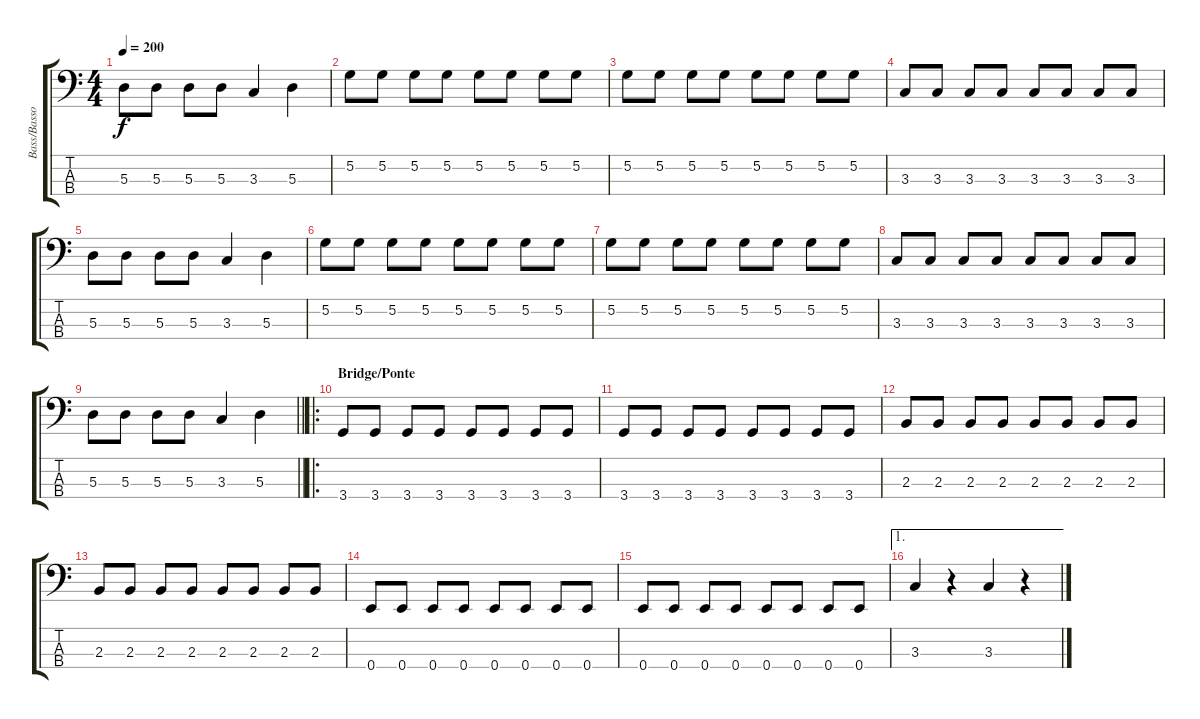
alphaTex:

\track ("Bass/Basso" "Bass/Basso") {instrument electricbassfinger}
\staff {score tabs}
\tuning (G2 D2 A1 E1) {hide}
\ts (4 4)
\tempo 200
\clef f4
\ks c
5.3.8{dy f} 5.3.8 5.3.8 5.3.8 3.3.4 5.3.4 |
5.2.8 5.2.8 5.2.8 5.2.8 5.2.8 5.2.8 5.2.8 5.2.8 |
5.2.8 5.2.8 5.2.8 5.2.8 5.2.8 5.2.8 5.2.8 5.2.8 |
3.3.8 3.3.8 3.3.8 3.3.8 3.3.8 3.3.8 3.3.8 3.3.8 |
5.3.8 5.3.8 5.3.8 5.3.8 3.3.4 5.3.4 |
5.2.8 5.2.8 5.2.8 5.2.8 5.2.8 5.2.8 5.2.8 5.2.8 |
5.2.8 5.2.8 5.2.8 5.2.8 5.2.8 5.2.8 5.2.8 5.2.8 |
3.3.8 3.3.8 3.3.8 3.3.8 3.3.8 3.3.8 3.3.8 3.3.8 |
\barLineRight lightlight
5.3.8 5.3.8 5.3.8 5.3.8 3.3.4 5.3.4 |
\ro
\section ("" "Bridge/Ponte")
3.4.8 3.4.8 3.4.8 3.4.8 3.4.8 3.4.8 3.4.8 3.4.8 |
3.4.8 3.4.8 3.4.8 3.4.8 3.4.8 3.4.8 3.4.8 3.4.8 |
2.3.8 2.3.8 2.3.8 2.3.8 2.3.8 2.3.8 2.3.8 2.3.8 |
2.3.8 2.3.8 2.3.8 2.3.8 2.3.8 2.3.8 2.3.8 2.3.8 |
0.4.8 0.4.8 0.4.8 0.4.8 0.4.8 0.4.8 0.4.8 0.4.8 |
0.4.8 0.4.8 0.4.8 0.4.8 0.4.8 0.4.8 0.4.8 0.4.8 |
\ae 1
3.3.4 r.4 3.3.4 r.4
